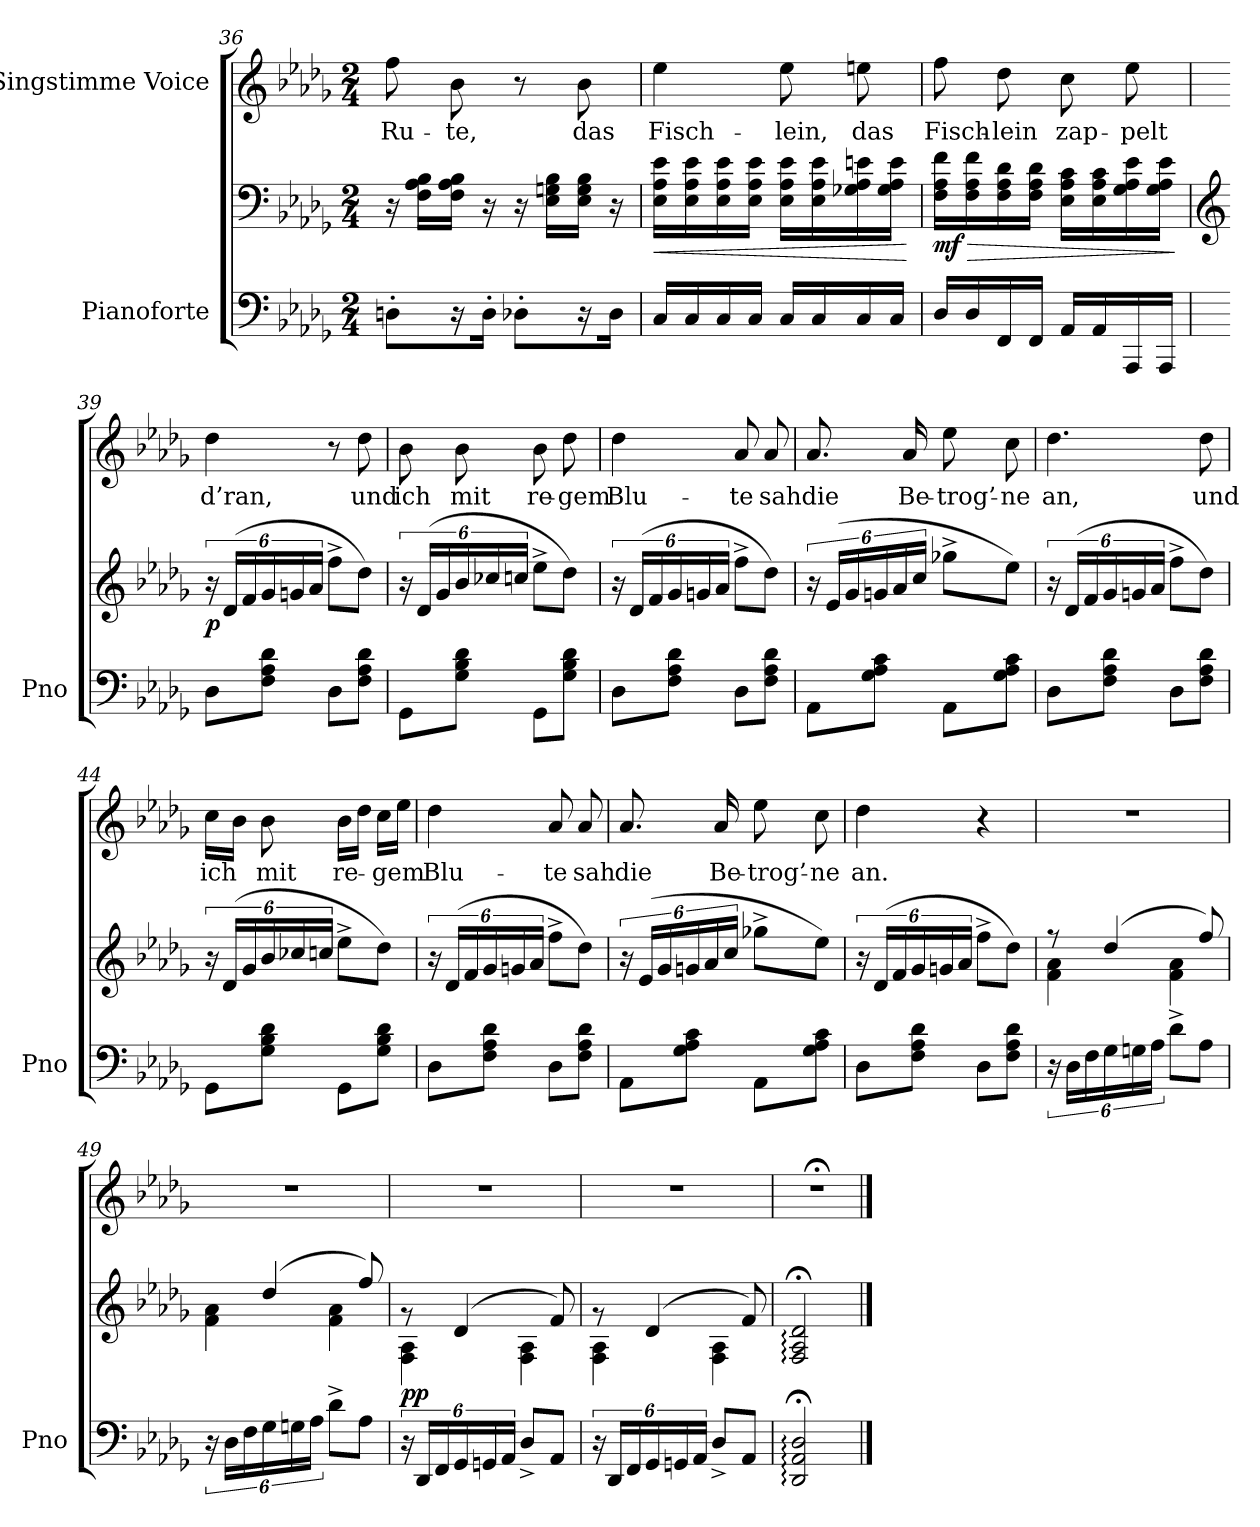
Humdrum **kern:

**kern	**kern	**dynam	**kern	**text
*part2	*part2	*part2	*part1	*part1
*staff3	*staff2	*staff2/3	*staff1	*staff1
*I"Pianoforte	*	*	*I"Singstimme Voice	*
*I'Pno	*	*	*	*
*clefF4	*clefF4	*	*clefG2	*
*k[b-e-a-d-g-]	*k[b-e-a-d-g-]	*	*k[b-e-a-d-g-]	*
*M2/4	*M2/4	*	*M2/4	*
=36	=36	=36	=36	=36
!	!	!	!	!LO:LY:b
8Dn'\L	16r	.	8ff\	Ru-
.	16F\ 16A-\ 16B-\LL	.	.	.
!	!	!	!	!LO:LY:b
16r	16F\ 16A-\ 16B-\JJ	.	8b-\	-te,
16D'\Jk	16r	.	.	.
8D-X'\L	16r	.	8r	.
.	16E-\ 16Gn\ 16B-\LL	.	.	.
!	!	!	!	!LO:LY:b
16r	16E-\ 16G\ 16B-\JJ	.	8b-\	das
16D-\Jk	16r	.	.	.
!!LO:LB:g=z
=37	=37	=37	=37	=37
!	!	!LO:HP:b	!	!LO:LY:b
16C/LL	16E-\ 16A-\ 16e-\LL	<	4ee-\	Fisch-
16C/	16E-\ 16A-\ 16e-\	.	.	.
16C/	16E-\ 16A-\ 16e-\	.	.	.
16C/JJ	16E-\ 16A-\ 16e-\JJ	.	.	.
!	!	!	!	!LO:LY:b
16C/LL	16E-\ 16A-\ 16e-\LL	.	8ee-\	-lein,
16C/	16E-\ 16A-\ 16e-\	.	.	.
!	!	!	!	!LO:LY:b
16C/	16G-X\ 16A-\ 16en\	.	8een\	das
16C/JJ	16G-\ 16A-\ 16e\JJ	.	.	.
.	.	[	.	.
=38	=38	=38	=38	=38
!	!	!LO:HP:b	!	!LO:LY:b
!	!	!LO:DY:n=1:b	!	!
16D-/LL	16F\ 16A-\ 16f\LL	> mf	8ff\	Fisch-
16D-/	16F\ 16A-\ 16f\	.	.	.
!	!	!	!	!LO:LY:b
16FF/	16F\ 16A-\ 16d-\	.	8dd-\	-lein
16FF/JJ	16F\ 16A-\ 16d-\JJ	.	.	.
!	!	!	!	!LO:LY:b
16AA-/LL	16E-\ 16A-\ 16c\LL	.	8cc\	zap-
16AA-/	16E-\ 16A-\ 16c\	.	.	.
!	!	!	!	!LO:LY:b
16AAA-/	16G-\ 16A-\ 16e-\	.	8ee-\	-pelt
16AAA-/JJ	16G-\ 16A-\ 16e-\JJ	.	.	.
.	.	]	.	.
=39	=39	=39	=39	=39
*	*clefG2	*	*	*
!	!	!LO:DY:b	!	!LO:LY:b
8D-\L	24r	p	4dd-\	d’ran,
.	(>24d-/LL	.	.	.
.	24f/	.	.	.
8F\ 8A-\ 8d-\J	24g-/	.	.	.
.	24gn/	.	.	.
.	24a-/JJ	.	.	.
8D-\L	8ff^\L	.	8r	.
!	!	!	!	!LO:LY:b
8F\ 8A-\ 8d-\J	8dd-\J)	.	8dd-\	und
=40	=40	=40	=40	=40
!	!	!	!	!LO:LY:b
8GG-\L	24r	.	8b-\	ich
.	(>24d-/LL	.	.	.
.	24g-/	.	.	.
!	!	!	!	!LO:LY:b
8G-\ 8B-\ 8d-\J	24b-/	.	8b-\	mit
.	24cc-X/	.	.	.
.	24ccn/JJ	.	.	.
!	!	!	!	!LO:LY:b
8GG-\L	8ee-^\L	.	8b-\	re-
!	!	!	!	!LO:LY:b
8G-\ 8B-\ 8d-\J	8dd-\J)	.	8dd-\	-gem
!!LO:LB:g=z
=41	=41	=41	=41	=41
!	!	!	!	!LO:LY:b
8D-\L	24r	.	4dd-\	Blu-
.	(>24d-/LL	.	.	.
.	24f/	.	.	.
8F\ 8A-\ 8d-\J	24g-/	.	.	.
.	24gn/	.	.	.
.	24a-/JJ	.	.	.
!	!	!	!	!LO:LY:b
8D-\L	8ff^\L	.	8a-/	-te
!	!	!	!	!LO:LY:b
8F\ 8A-\ 8d-\J	8dd-\J)	.	8a-/	sah
=42	=42	=42	=42	=42
!	!	!	!	!LO:LY:b
8AA-\L	24r	.	8.a-/	die
.	(>24e-/LL	.	.	.
.	24g-/	.	.	.
8G-\ 8A-\ 8c\J	24gn/	.	.	.
.	24a-/	.	.	.
!	!	!	!	!LO:LY:b
.	.	.	16a-/	Be-
.	24cc/JJ	.	.	.
!	!	!	!	!LO:LY:b
8AA-\L	8gg-X^\L	.	8ee-\	-trog’-
!	!	!	!	!LO:LY:b
8G-\ 8A-\ 8c\J	8ee-\J)	.	8cc\	-ne
=43	=43	=43	=43	=43
!	!	!	!	!LO:LY:b
8D-\L	24r	.	4.dd-\	an,
.	(>24d-/LL	.	.	.
.	24f/	.	.	.
8F\ 8A-\ 8d-\J	24g-/	.	.	.
.	24gn/	.	.	.
.	24a-/JJ	.	.	.
8D-\L	8ff^\L	.	.	.
!	!	!	!	!LO:LY:b
8F\ 8A-\ 8d-\J	8dd-\J)	.	8dd-\	und
=44	=44	=44	=44	=44
!	!	!	!	!LO:LY:b
8GG-\L	24r	.	16cc\LL	ich
.	(>24d-/LL	.	.	.
.	.	.	16b-\JJ	.
.	24g-/	.	.	.
!	!	!	!	!LO:LY:b
8G-\ 8B-\ 8d-\J	24b-/	.	8b-\	mit
.	24cc-X/	.	.	.
.	24ccn/JJ	.	.	.
!	!	!	!	!LO:LY:b
8GG-\L	8ee-^\L	.	16b-\LL	re-
.	.	.	16dd-\JJ	.
!	!	!	!	!LO:LY:b
8G-\ 8B-\ 8d-\J	8dd-\J)	.	16cc\LL	-gem
.	.	.	16ee-\JJ	.
!!LO:LB:g=z
=45	=45	=45	=45	=45
!	!	!	!	!LO:LY:b
8D-\L	24r	.	4dd-\	Blu-
.	(>24d-/LL	.	.	.
.	24f/	.	.	.
8F\ 8A-\ 8d-\J	24g-/	.	.	.
.	24gn/	.	.	.
.	24a-/JJ	.	.	.
!	!	!	!	!LO:LY:b
8D-\L	8ff^\L	.	8a-/	-te
!	!	!	!	!LO:LY:b
8F\ 8A-\ 8d-\J	8dd-\J)	.	8a-/	sah
=46	=46	=46	=46	=46
!	!	!	!	!LO:LY:b
8AA-\L	24r	.	8.a-/	die
.	(>24e-/LL	.	.	.
.	24g-/	.	.	.
8G-\ 8A-\ 8c\J	24gn/	.	.	.
.	24a-/	.	.	.
!	!	!	!	!LO:LY:b
.	.	.	16a-/	Be-
.	24cc/JJ	.	.	.
!	!	!	!	!LO:LY:b
8AA-\L	8gg-X^\L	.	8ee-\	-trog’-
!	!	!	!	!LO:LY:b
8G-\ 8A-\ 8c\J	8ee-\J)	.	8cc\	-ne
=47	=47	=47	=47	=47
!	!	!	!	!LO:LY:b
8D-\L	24r	.	4dd-\	an.
.	(>24d-/LL	.	.	.
.	24f/	.	.	.
8F\ 8A-\ 8d-\J	24g-/	.	.	.
.	24gn/	.	.	.
.	24a-/JJ	.	.	.
8D-\L	8ff^\L	.	4r	.
8F\ 8A-\ 8d-\J	8dd-\J)	.	.	.
=48	=48	=48	=48	=48
*	*^	*	*	*
24r	8r	4f\ 4a-\	.	2r	.
24D-\LL	.	.	.	.	.
24F\	.	.	.	.	.
24G-\	(>4dd-/	.	.	.	.
24Gn\	.	.	.	.	.
24A-\JJ	.	.	.	.	.
8d-^\L	.	4f\ 4a-\	.	.	.
8A-\J	8ff/)	.	.	.	.
!!LO:LB:g=z
=49	=49	=49	=49	=49	=49
24r	8rg	4f\ 4a-\	.	2r	.
24D-\LL	.	.	.	.	.
24F\	.	.	.	.	.
24G-\	(>4dd-/	.	.	.	.
24Gn\	.	.	.	.	.
24A-\JJ	.	.	.	.	.
8d-^\L	.	4f\ 4a-\	.	.	.
8A-\J	8ff/)	.	.	.	.
=50	=50	=50	=50	=50	=50
!	!	!	!LO:DY:a=2	!	!
24r	8rg	4F\ 4A-\	pp	2r	.
24DD-/LL	.	.	.	.	.
24FF/	.	.	.	.	.
24GG-/	(>4d-/	.	.	.	.
24GGn/	.	.	.	.	.
24AA-/JJ	.	.	.	.	.
8D-^/L	.	4F\ 4A-\	.	.	.
8AA-/J	8f/)	.	.	.	.
=51	=51	=51	=51	=51	=51
24r	8rg	4F\ 4A-\	.	2r	.
24DD-/LL	.	.	.	.	.
24FF/	.	.	.	.	.
24GG-/	(>4d-/	.	.	.	.
24GGn/	.	.	.	.	.
24AA-/JJ	.	.	.	.	.
8D-^/L	.	4F\ 4A-\	.	.	.
8AA-/J	8f/)	.	.	.	.
*	*v	*v	*	*	*
=52	=52	=52	=52	=52
2DD-/;<: 2AA-/;<: 2D-/;<:	2F/;<: 2A-/;<: 2d-/;<:	.	2r;<	.
==	==	==	==	==
*-	*-	*-	*-	*-
